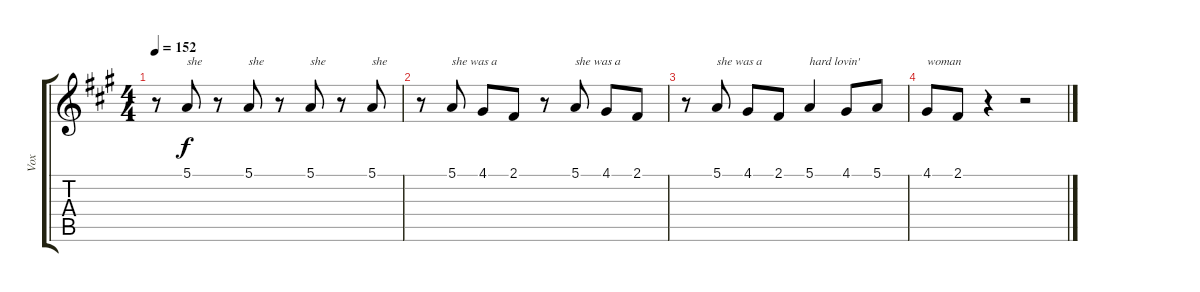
\track ("Vox" "Vox") {instrument violin}
\staff {score tabs}
\tuning (E4 B3 G3 D3 A2 E2) {hide}
\ts (4 4)
\tempo 152
\clef g2
\ks f#minor
r.8{dy mf} 5.1.8{txt "she" dy f} r.8 5.1.8{txt "she"} r.8 5.1.8{txt "she"} r.8 5.1.8{txt "she"} |
r.8 5.1.8{txt "she was a"} 4.1.8 2.1.8 r.8 5.1.8{txt "she was a"} 4.1.8 2.1.8 |
r.8 5.1.8{txt "she was a"} 4.1.8 2.1.8 5.1.4{txt "hard lovin' "} 4.1.8 5.1.8 |
4.1.8{txt "woman"} 2.1.8 r.4 r.2
